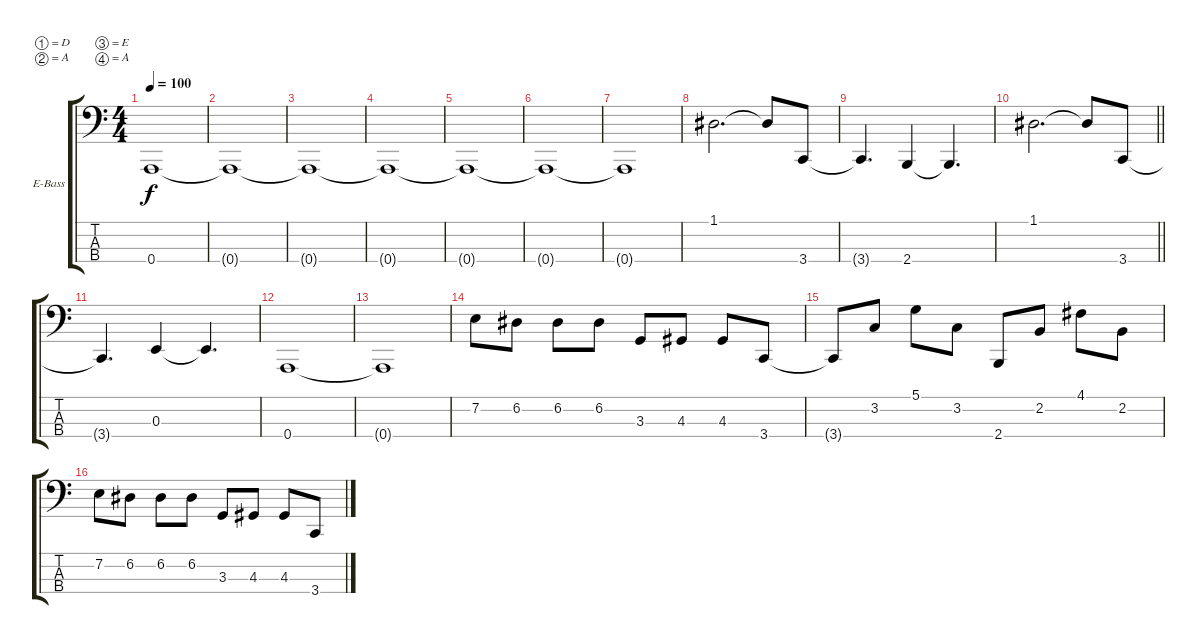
\bracketExtendMode groupsimilarinstruments
\firstSystemTrackNameOrientation horizontal
\otherSystemsTrackNameOrientation horizontal
\track ("Paul Gray" "E-Bass") {instrument electricbasspick}
\staff {score tabs}
\tuning (D2 A1 E1 A0)
\ts (4 4)
\tempo 100
\clef f4
\ks c
0.4.1{dy f} |
0.4{t}.1 |
0.4{t}.1 |
0.4{t}.1 |
0.4{t}.1 |
0.4{t}.1 |
0.4{t}.1 |
1.1.2{d} 1.1{t}.8 3.4.8 |
3.4{t}.4{d} 2.4.4 2.4{t}.4{d} |
\barLineRight lightlight
1.1.2{d} 1.1{t}.8 3.4.8 |
3.4{t}.4{d} 0.3.4 0.3{t}.4{d} |
0.4.1 |
0.4{t}.1 |
7.2.8 6.2.8 6.2.8 6.2.8 3.3.8 4.3.8 4.3.8 3.4.8 |
3.4{t}.8 3.2.8 5.1.8 3.2.8 2.4.8 2.2.8 4.1.8 2.2.8 |
7.2.8 6.2.8 6.2.8 6.2.8 3.3.8 4.3.8 4.3.8 3.4.8
